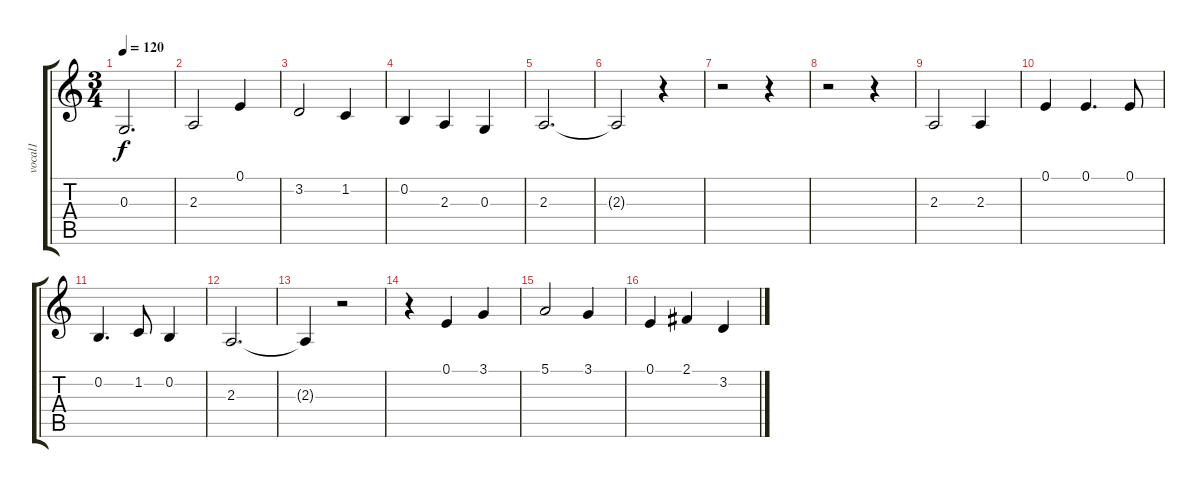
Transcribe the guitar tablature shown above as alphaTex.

\track ("vocal1" "vocal1") {instrument voiceoohs}
\staff {score tabs}
\tuning (E4 B3 G3 D3 A2 E2) {hide}
\ts (3 4)
\tempo 120
\clef g2
\ks c
0.3{t}.2{d dy f} |
2.3.2 0.1.4 |
3.2.2 1.2.4 |
0.2.4 2.3.4 0.3.4 |
2.3.2{d} |
2.3{t}.2 r.4 |
r.2 r.4 |
r.2 r.4 |
2.3.2 2.3.4 |
0.1.4 0.1.4{d} 0.1.8 |
0.2.4{d} 1.2.8 0.2.4 |
2.3.2{d} |
2.3{t}.4 r.2 |
r.4 0.1.4 3.1.4 |
5.1.2 3.1.4 |
0.1.4 2.1.4 3.2.4
